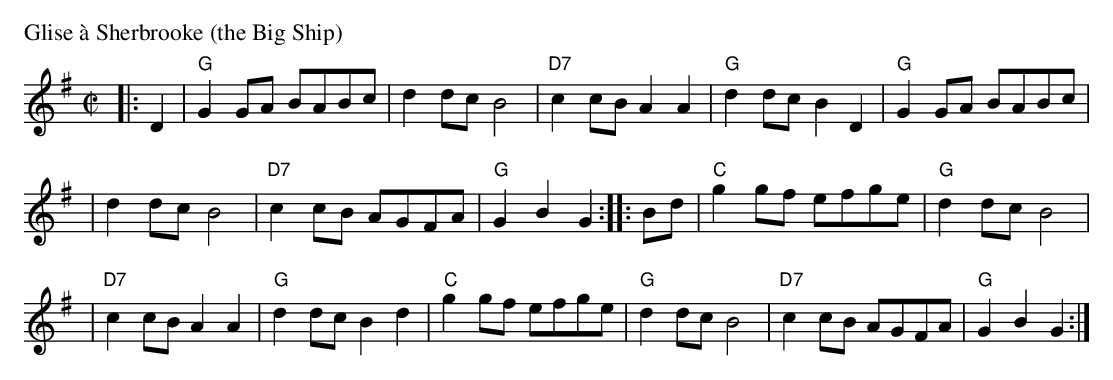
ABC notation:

X:1
P: Glise \`a Sherbrooke (the Big Ship)
M: C|
L: 1/8
K: G
|: D2 \
| "G"G2GA BABc | d2dc B4 | "D7"c2cB A2A2 | "G"d2dc B2D2 | "G"G2GA BABc |
| d2dc B4 | "D7"c2cB AGFA | "G"G2B2 G2 :: Bd | "C"g2gf efge | "G"d2dc B4 |
| "D7"c2cB A2A2 | "G"d2dc B2d2 | "C"g2gf efge | "G"d2dc B4 | "D7"c2cB AGFA | "G"G2B2 G2 :|
